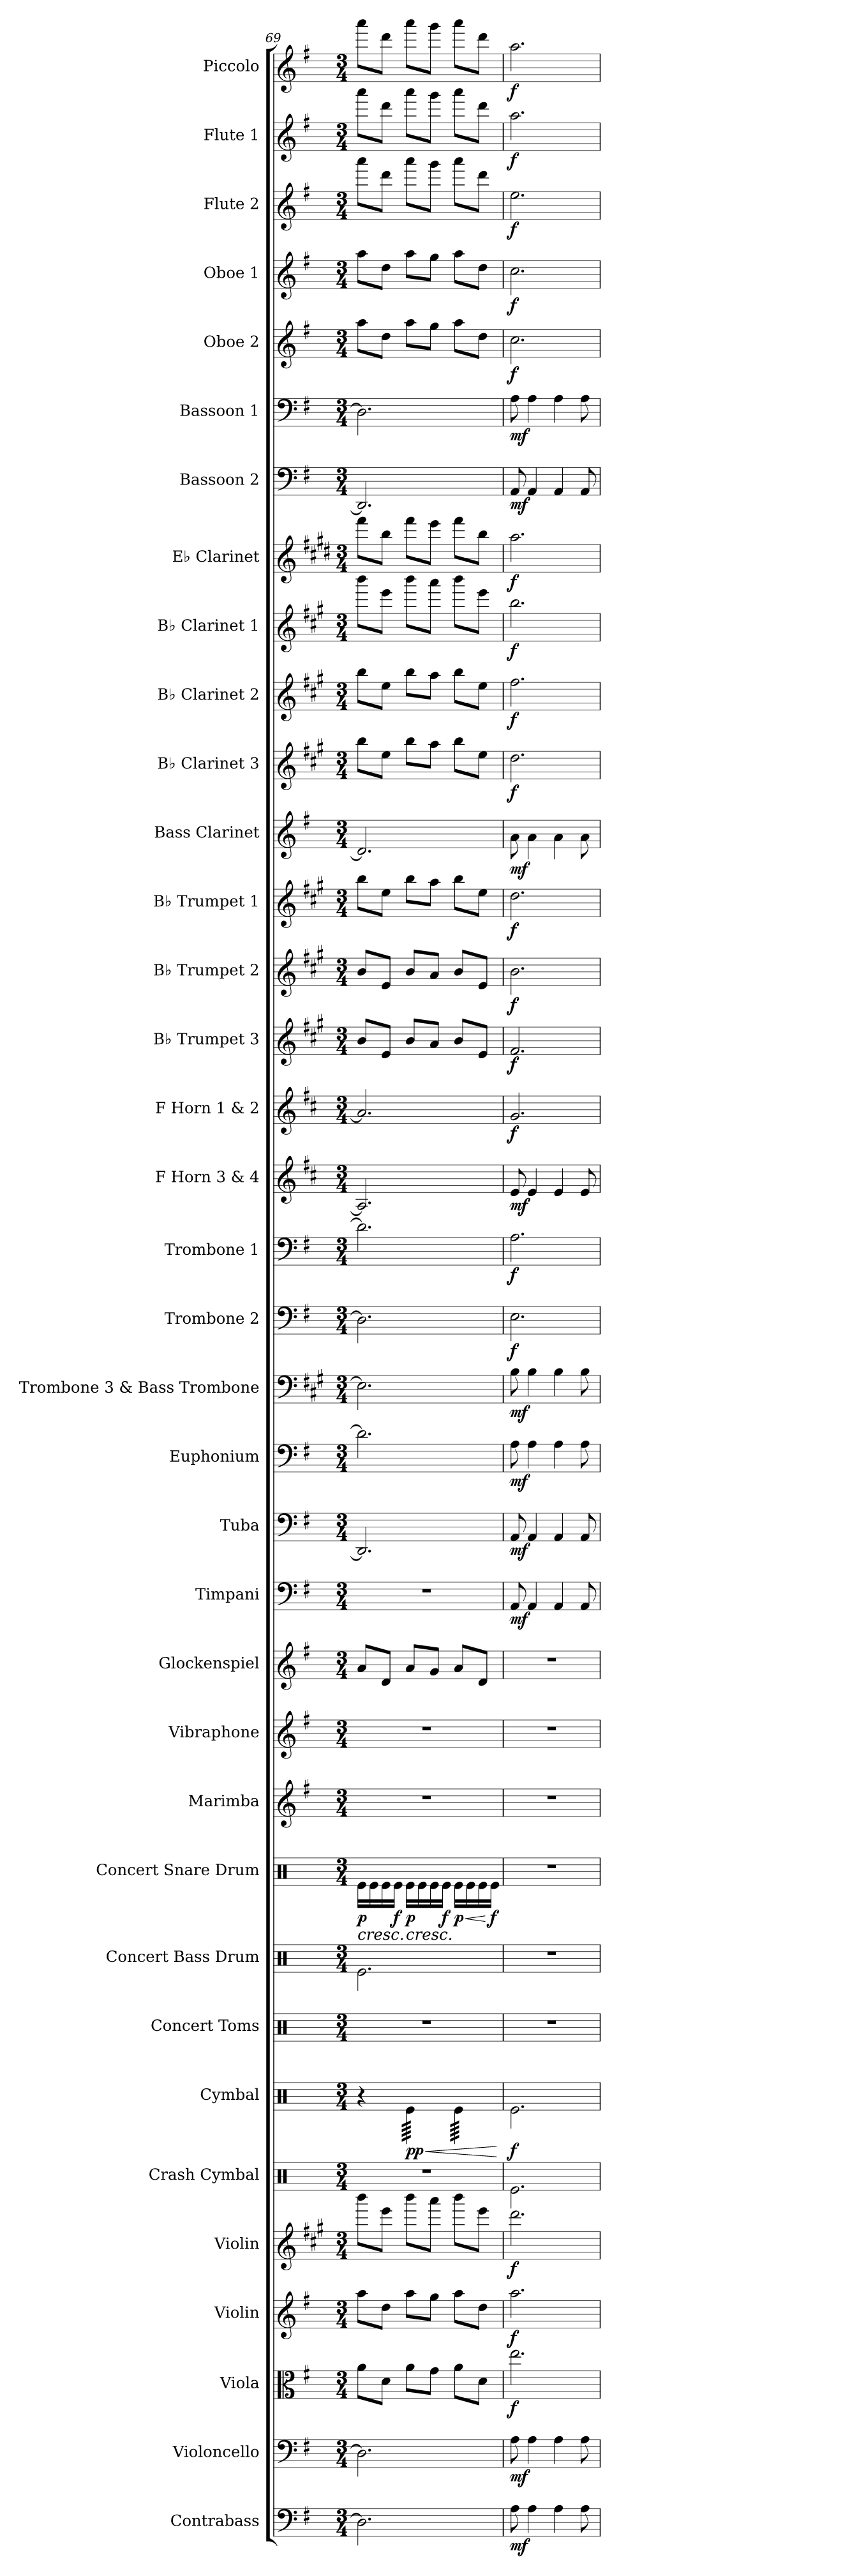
**kern	**dynam	**kern	**dynam	**kern	**dynam	**kern	**dynam	**kern	**dynam	**kern	**kern	**dynam	**kern	**kern	**kern	**dynam	**kern	**kern	**kern	**kern	**dynam	**kern	**dynam	**kern	**dynam	**kern	**dynam	**kern	**dynam	**kern	**dynam	**kern	**dynam	**kern	**dynam	**kern	**dynam	**kern	**dynam	**kern	**dynam	**kern	**dynam	**kern	**dynam	**kern	**dynam	**kern	**dynam	**kern	**dynam	**kern	**dynam	**kern	**dynam	**kern	**dynam	**kern	**dynam	**kern	**dynam	**kern	**dynam	**kern	**dynam
*part36	*part36	*part35	*part35	*part34	*part34	*part33	*part33	*part32	*part32	*part31	*part30	*part30	*part29	*part28	*part27	*part27	*part26	*part25	*part24	*part23	*part23	*part22	*part22	*part21	*part21	*part20	*part20	*part19	*part19	*part18	*part18	*part17	*part17	*part16	*part16	*part15	*part15	*part14	*part14	*part13	*part13	*part12	*part12	*part11	*part11	*part10	*part10	*part9	*part9	*part8	*part8	*part7	*part7	*part6	*part6	*part5	*part5	*part4	*part4	*part3	*part3	*part2	*part2	*part1	*part1
*staff36	*staff36	*staff35	*staff35	*staff34	*staff34	*staff33	*staff33	*staff32	*staff32	*staff31	*staff30	*staff30	*staff29	*staff28	*staff27	*staff27	*staff26	*staff25	*staff24	*staff23	*staff23	*staff22	*staff22	*staff21	*staff21	*staff20	*staff20	*staff19	*staff19	*staff18	*staff18	*staff17	*staff17	*staff16	*staff16	*staff15	*staff15	*staff14	*staff14	*staff13	*staff13	*staff12	*staff12	*staff11	*staff11	*staff10	*staff10	*staff9	*staff9	*staff8	*staff8	*staff7	*staff7	*staff6	*staff6	*staff5	*staff5	*staff4	*staff4	*staff3	*staff3	*staff2	*staff2	*staff1	*staff1
*I"Contrabass	*	*I"Violoncello	*	*I"Viola	*	*I"Violin	*	*I"Violin	*	*I"Crash Cymbal	*I"Cymbal	*	*I"Concert Toms	*I"Concert Bass Drum	*I"Concert Snare Drum	*	*I"Marimba	*I"Vibraphone	*I"Glockenspiel	*I"Timpani	*	*I"Tuba	*	*I"Euphonium	*	*I"Trombone 3 &amp; Bass Trombone	*	*I"Trombone 2	*	*I"Trombone 1	*	*I"F Horn 3 &amp; 4	*	*I"F Horn 1 &amp; 2	*	*I"B♭ Trumpet 3	*	*I"B♭ Trumpet 2	*	*I"B♭ Trumpet 1	*	*I"Bass Clarinet	*	*I"B♭ Clarinet 3	*	*I"B♭ Clarinet 2	*	*I"B♭ Clarinet 1	*	*I"E♭ Clarinet	*	*I"Bassoon 2	*	*I"Bassoon 1	*	*I"Oboe 2	*	*I"Oboe 1	*	*I"Flute 2	*	*I"Flute 1	*	*I"Piccolo	*
*I'Cb.	*	*I'Vc.	*	*I'Vla.	*	*I'Vln.	*	*I'Vln.	*	*I'Cr. Cym.	*I'Cym.	*	*I'C. Toms	*I'Con. BD	*I'Con. Sn.	*	*I'Mrm.	*I'Vib.	*I'Glock.	*I'Timp.	*	*I'Tba.	*	*I'Euph.	*	*I'Tbn. 3 B. Tbn.	*	*I'Tbn. 2	*	*I'Tbn. 1	*	*I'F Hn. 3 4	*	*I'F Hn. 1 2	*	*I'B♭ Tpt. 3	*	*I'B♭ Tpt. 2	*	*I'B♭ Tpt. 1	*	*I'B. Cl.	*	*I'B♭ Cl. 3	*	*I'B♭ Cl. 2	*	*I'B♭ Cl. 1	*	*I'E♭ Cl.	*	*I'Bsn. 2	*	*I'Bsn. 1	*	*I'Ob. 2	*	*I'Ob. 1	*	*I'Fl. 2	*	*I'Fl. 1	*	*I'Picc.	*
*clefF4	*	*clefF4	*	*clefC3	*	*clefG2	*	*clefG2	*	*clefX	*clefX	*	*clefX	*clefX	*clefX	*	*clefG2	*clefG2	*clefG2	*clefF4	*	*clefF4	*	*clefF4	*	*clefF4	*	*clefF4	*	*clefF4	*	*clefG2	*	*clefG2	*	*clefG2	*	*clefG2	*	*clefG2	*	*clefG2	*	*clefG2	*	*clefG2	*	*clefG2	*	*clefG2	*	*clefF4	*	*clefF4	*	*clefG2	*	*clefG2	*	*clefG2	*	*clefG2	*	*clefG2	*
*ITrd7c12	*	*	*	*	*	*	*	*ITrd1c2	*	*	*	*	*	*	*	*	*	*	*ITrd-14c-24	*	*	*	*	*	*	*ITrd1c2	*	*	*	*	*	*ITrd4c7	*	*ITrd4c7	*	*ITrd1c2	*	*ITrd1c2	*	*ITrd1c2	*	*ITrd8c14	*	*ITrd1c2	*	*ITrd1c2	*	*ITrd1c2	*	*ITrd-2c-3	*	*	*	*	*	*	*	*	*	*	*	*	*	*ITrd-7c-12	*
*k[f#]	*	*k[f#]	*	*k[f#]	*	*k[f#]	*	*k[f#]	*	*k[]	*k[]	*	*k[]	*k[]	*k[]	*	*k[f#]	*k[f#]	*k[f#]	*k[f#]	*	*k[f#]	*	*k[f#]	*	*k[f#]	*	*k[f#]	*	*k[f#]	*	*k[f#]	*	*k[f#]	*	*k[f#]	*	*k[f#]	*	*k[f#]	*	*k[f#]	*	*k[f#]	*	*k[f#]	*	*k[f#]	*	*k[f#]	*	*k[f#]	*	*k[f#]	*	*k[f#]	*	*k[f#]	*	*k[f#]	*	*k[f#]	*	*k[f#]	*
*M3/4	*	*M3/4	*	*M3/4	*	*M3/4	*	*M3/4	*	*M3/4	*M3/4	*	*M3/4	*M3/4	*M3/4	*	*M3/4	*M3/4	*M3/4	*M3/4	*	*M3/4	*	*M3/4	*	*M3/4	*	*M3/4	*	*M3/4	*	*M3/4	*	*M3/4	*	*M3/4	*	*M3/4	*	*M3/4	*	*M3/4	*	*M3/4	*	*M3/4	*	*M3/4	*	*M3/4	*	*M3/4	*	*M3/4	*	*M3/4	*	*M3/4	*	*M3/4	*	*M3/4	*	*M3/4	*
=69	=69	=69	=69	=69	=69	=69	=69	=69	=69	=69	=69	=69	=69	=69	=69	=69	=69	=69	=69	=69	=69	=69	=69	=69	=69	=69	=69	=69	=69	=69	=69	=69	=69	=69	=69	=69	=69	=69	=69	=69	=69	=69	=69	=69	=69	=69	=69	=69	=69	=69	=69	=69	=69	=69	=69	=69	=69	=69	=69	=69	=69	=69	=69	=69	=69
!	!	!	!	!	!	!	!	!	!	!	!	!	!	!	!	!LO:HP:b	!	!	!	!	!	!	!	!	!	!	!	!	!	!	!	!	!	!	!	!	!	!	!	!	!	!	!	!	!	!	!	!	!	!	!	!	!	!	!	!	!	!	!	!	!	!	!	!	!
!	!	!	!	!	!	!	!	!	!	!	!	!	!	!	!	!LO:DY:n=1:b	!	!	!	!	!	!	!	!	!	!	!	!	!	!	!	!	!	!	!	!	!	!	!	!	!	!	!	!	!	!	!	!	!	!	!	!	!	!	!	!	!	!	!	!	!	!	!	!	!
2.DD\]	.	2.D\]	.	8a\L	.	8aa\L	.	8aaa\L	.	2.r	4r	.	2.r	2.Re\	16Re\LL	< p	2.r	2.r	8aaa/L	2.r	.	2.DD/]	.	2.d\]	.	2.D\]	.	2.D\]	.	2.d\]	.	2.D/]	.	2.d/]	.	8a/L	.	8a/L	.	8aa\L	.	2.D/]	.	8aa\L	.	8aa\L	.	8aaa\L	.	8aaa\L	.	2.DD/]	.	2.D\]	.	8aa\L	.	8aa\L	.	8aaa\L	.	8aaa\L	.	8aaaa\L	.
.	.	.	.	.	.	.	.	.	.	.	.	.	.	.	16Re\	.	.	.	.	.	.	.	.	.	.	.	.	.	.	.	.	.	.	.	.	.	.	.	.	.	.	.	.	.	.	.	.	.	.	.	.	.	.	.	.	.	.	.	.	.	.	.	.	.	.
.	.	.	.	8d\J	.	8dd\J	.	8ddd\J	.	.	.	.	.	.	16Re\	.	.	.	8ddd/J	.	.	.	.	.	.	.	.	.	.	.	.	.	.	.	.	8d/J	.	8d/J	.	8dd\J	.	.	.	8dd\J	.	8dd\J	.	8ddd\J	.	8ddd\J	.	.	.	.	.	8dd\J	.	8dd\J	.	8ddd\J	.	8ddd\J	.	8dddd\J	.
!	!	!	!	!	!	!	!	!	!	!	!	!	!	!	!	!LO:DY:n=2:b	!	!	!	!	!	!	!	!	!	!	!	!	!	!	!	!	!	!	!	!	!	!	!	!	!	!	!	!	!	!	!	!	!	!	!	!	!	!	!	!	!	!	!	!	!	!	!	!	!
.	.	.	.	.	.	.	.	.	.	.	.	.	.	.	16Re\JJ	f	.	.	.	.	.	.	.	.	.	.	.	.	.	.	.	.	.	.	.	.	.	.	.	.	.	.	.	.	.	.	.	.	.	.	.	.	.	.	.	.	.	.	.	.	.	.	.	.	.
!	!	!	!	!	!	!	!	!	!	!	!	!LO:HP:b	!	!	!	!LO:HP:n=1:b	!	!	!	!	!	!	!	!	!	!	!	!	!	!	!	!	!	!	!	!	!	!	!	!	!	!	!	!	!	!	!	!	!	!	!	!	!	!	!	!	!	!	!	!	!	!	!	!	!
!	!	!	!	!	!	!	!	!	!	!	!	!LO:DY:n=1:b	!	!	!	!LO:DY:n=3:b	!	!	!	!	!	!	!	!	!	!	!	!	!	!	!	!	!	!	!	!	!	!	!	!	!	!	!	!	!	!	!	!	!	!	!	!	!	!	!	!	!	!	!	!	!	!	!	!	!
*	*	*	*	*	*	*	*	*	*	*	*tremolo	*	*	*	*	*	*	*	*	*	*	*	*	*	*	*	*	*	*	*	*	*	*	*	*	*	*	*	*	*	*	*	*	*	*	*	*	*	*	*	*	*	*	*	*	*	*	*	*	*	*	*	*	*	*
.	.	.	.	8a\L	.	8aa\L	.	8aaa\L	.	.	64Re\LLLL	< pp	.	.	16Re\LL	[ < p	.	.	8aaa/L	.	.	.	.	.	.	.	.	.	.	.	.	.	.	.	.	8a/L	.	8a/L	.	8aa\L	.	.	.	8aa\L	.	8aa\L	.	8aaa\L	.	8aaa\L	.	.	.	.	.	8aa\L	.	8aa\L	.	8aaa\L	.	8aaa\L	.	8aaaa\L	.
.	.	.	.	.	.	.	.	.	.	.	64Re\	.	.	.	.	.	.	.	.	.	.	.	.	.	.	.	.	.	.	.	.	.	.	.	.	.	.	.	.	.	.	.	.	.	.	.	.	.	.	.	.	.	.	.	.	.	.	.	.	.	.	.	.	.	.
.	.	.	.	.	.	.	.	.	.	.	64Re\	.	.	.	.	.	.	.	.	.	.	.	.	.	.	.	.	.	.	.	.	.	.	.	.	.	.	.	.	.	.	.	.	.	.	.	.	.	.	.	.	.	.	.	.	.	.	.	.	.	.	.	.	.	.
.	.	.	.	.	.	.	.	.	.	.	64Re\	.	.	.	.	.	.	.	.	.	.	.	.	.	.	.	.	.	.	.	.	.	.	.	.	.	.	.	.	.	.	.	.	.	.	.	.	.	.	.	.	.	.	.	.	.	.	.	.	.	.	.	.	.	.
.	.	.	.	.	.	.	.	.	.	.	64Re\	.	.	.	16Re\	.	.	.	.	.	.	.	.	.	.	.	.	.	.	.	.	.	.	.	.	.	.	.	.	.	.	.	.	.	.	.	.	.	.	.	.	.	.	.	.	.	.	.	.	.	.	.	.	.	.
.	.	.	.	.	.	.	.	.	.	.	64Re\	.	.	.	.	.	.	.	.	.	.	.	.	.	.	.	.	.	.	.	.	.	.	.	.	.	.	.	.	.	.	.	.	.	.	.	.	.	.	.	.	.	.	.	.	.	.	.	.	.	.	.	.	.	.
.	.	.	.	.	.	.	.	.	.	.	64Re\	.	.	.	.	.	.	.	.	.	.	.	.	.	.	.	.	.	.	.	.	.	.	.	.	.	.	.	.	.	.	.	.	.	.	.	.	.	.	.	.	.	.	.	.	.	.	.	.	.	.	.	.	.	.
.	.	.	.	.	.	.	.	.	.	.	64Re\	.	.	.	.	.	.	.	.	.	.	.	.	.	.	.	.	.	.	.	.	.	.	.	.	.	.	.	.	.	.	.	.	.	.	.	.	.	.	.	.	.	.	.	.	.	.	.	.	.	.	.	.	.	.
.	.	.	.	8g\J	.	8gg\J	.	8ggg\J	.	.	64Re\	.	.	.	16Re\	.	.	.	8ggg/J	.	.	.	.	.	.	.	.	.	.	.	.	.	.	.	.	8g/J	.	8g/J	.	8gg\J	.	.	.	8gg\J	.	8gg\J	.	8ggg\J	.	8ggg\J	.	.	.	.	.	8gg\J	.	8gg\J	.	8ggg\J	.	8ggg\J	.	8gggg\J	.
.	.	.	.	.	.	.	.	.	.	.	64Re\	.	.	.	.	.	.	.	.	.	.	.	.	.	.	.	.	.	.	.	.	.	.	.	.	.	.	.	.	.	.	.	.	.	.	.	.	.	.	.	.	.	.	.	.	.	.	.	.	.	.	.	.	.	.
.	.	.	.	.	.	.	.	.	.	.	64Re\	.	.	.	.	.	.	.	.	.	.	.	.	.	.	.	.	.	.	.	.	.	.	.	.	.	.	.	.	.	.	.	.	.	.	.	.	.	.	.	.	.	.	.	.	.	.	.	.	.	.	.	.	.	.
.	.	.	.	.	.	.	.	.	.	.	64Re\	.	.	.	.	.	.	.	.	.	.	.	.	.	.	.	.	.	.	.	.	.	.	.	.	.	.	.	.	.	.	.	.	.	.	.	.	.	.	.	.	.	.	.	.	.	.	.	.	.	.	.	.	.	.
!	!	!	!	!	!	!	!	!	!	!	!	!	!	!	!	!LO:DY:n=4:b	!	!	!	!	!	!	!	!	!	!	!	!	!	!	!	!	!	!	!	!	!	!	!	!	!	!	!	!	!	!	!	!	!	!	!	!	!	!	!	!	!	!	!	!	!	!	!	!	!
.	.	.	.	.	.	.	.	.	.	.	64Re\	.	.	.	16Re\JJ	f	.	.	.	.	.	.	.	.	.	.	.	.	.	.	.	.	.	.	.	.	.	.	.	.	.	.	.	.	.	.	.	.	.	.	.	.	.	.	.	.	.	.	.	.	.	.	.	.	.
.	.	.	.	.	.	.	.	.	.	.	64Re\	.	.	.	.	.	.	.	.	.	.	.	.	.	.	.	.	.	.	.	.	.	.	.	.	.	.	.	.	.	.	.	.	.	.	.	.	.	.	.	.	.	.	.	.	.	.	.	.	.	.	.	.	.	.
.	.	.	.	.	.	.	.	.	.	.	64Re\	.	.	.	.	.	.	.	.	.	.	.	.	.	.	.	.	.	.	.	.	.	.	.	.	.	.	.	.	.	.	.	.	.	.	.	.	.	.	.	.	.	.	.	.	.	.	.	.	.	.	.	.	.	.
.	.	.	.	.	.	.	.	.	.	.	64Re\JJJJ	.	.	.	.	.	.	.	.	.	.	.	.	.	.	.	.	.	.	.	.	.	.	.	.	.	.	.	.	.	.	.	.	.	.	.	.	.	.	.	.	.	.	.	.	.	.	.	.	.	.	.	.	.	.
!	!	!	!	!	!	!	!	!	!	!	!	!	!	!	!	!LO:HP:n=1:b	!	!	!	!	!	!	!	!	!	!	!	!	!	!	!	!	!	!	!	!	!	!	!	!	!	!	!	!	!	!	!	!	!	!	!	!	!	!	!	!	!	!	!	!	!	!	!	!	!
!	!	!	!	!	!	!	!	!	!	!	!	!	!	!	!	!LO:DY:n=5:b	!	!	!	!	!	!	!	!	!	!	!	!	!	!	!	!	!	!	!	!	!	!	!	!	!	!	!	!	!	!	!	!	!	!	!	!	!	!	!	!	!	!	!	!	!	!	!	!	!
.	.	.	.	8a\L	.	8aa\L	.	8aaa\L	.	.	64Re\LLLL	.	.	.	16Re\LL	[ < p	.	.	8aaa/L	.	.	.	.	.	.	.	.	.	.	.	.	.	.	.	.	8a/L	.	8a/L	.	8aa\L	.	.	.	8aa\L	.	8aa\L	.	8aaa\L	.	8aaa\L	.	.	.	.	.	8aa\L	.	8aa\L	.	8aaa\L	.	8aaa\L	.	8aaaa\L	.
.	.	.	.	.	.	.	.	.	.	.	64Re\	.	.	.	.	.	.	.	.	.	.	.	.	.	.	.	.	.	.	.	.	.	.	.	.	.	.	.	.	.	.	.	.	.	.	.	.	.	.	.	.	.	.	.	.	.	.	.	.	.	.	.	.	.	.
.	.	.	.	.	.	.	.	.	.	.	64Re\	.	.	.	.	.	.	.	.	.	.	.	.	.	.	.	.	.	.	.	.	.	.	.	.	.	.	.	.	.	.	.	.	.	.	.	.	.	.	.	.	.	.	.	.	.	.	.	.	.	.	.	.	.	.
.	.	.	.	.	.	.	.	.	.	.	64Re\	.	.	.	.	.	.	.	.	.	.	.	.	.	.	.	.	.	.	.	.	.	.	.	.	.	.	.	.	.	.	.	.	.	.	.	.	.	.	.	.	.	.	.	.	.	.	.	.	.	.	.	.	.	.
.	.	.	.	.	.	.	.	.	.	.	64Re\	.	.	.	16Re\	.	.	.	.	.	.	.	.	.	.	.	.	.	.	.	.	.	.	.	.	.	.	.	.	.	.	.	.	.	.	.	.	.	.	.	.	.	.	.	.	.	.	.	.	.	.	.	.	.	.
.	.	.	.	.	.	.	.	.	.	.	64Re\	.	.	.	.	.	.	.	.	.	.	.	.	.	.	.	.	.	.	.	.	.	.	.	.	.	.	.	.	.	.	.	.	.	.	.	.	.	.	.	.	.	.	.	.	.	.	.	.	.	.	.	.	.	.
.	.	.	.	.	.	.	.	.	.	.	64Re\	.	.	.	.	.	.	.	.	.	.	.	.	.	.	.	.	.	.	.	.	.	.	.	.	.	.	.	.	.	.	.	.	.	.	.	.	.	.	.	.	.	.	.	.	.	.	.	.	.	.	.	.	.	.
.	.	.	.	.	.	.	.	.	.	.	64Re\	.	.	.	.	.	.	.	.	.	.	.	.	.	.	.	.	.	.	.	.	.	.	.	.	.	.	.	.	.	.	.	.	.	.	.	.	.	.	.	.	.	.	.	.	.	.	.	.	.	.	.	.	.	.
.	.	.	.	8d\J	.	8dd\J	.	8ddd\J	.	.	64Re\	.	.	.	16Re\	.	.	.	8ddd/J	.	.	.	.	.	.	.	.	.	.	.	.	.	.	.	.	8d/J	.	8d/J	.	8dd\J	.	.	.	8dd\J	.	8dd\J	.	8ddd\J	.	8ddd\J	.	.	.	.	.	8dd\J	.	8dd\J	.	8ddd\J	.	8ddd\J	.	8dddd\J	.
.	.	.	.	.	.	.	.	.	.	.	64Re\	.	.	.	.	.	.	.	.	.	.	.	.	.	.	.	.	.	.	.	.	.	.	.	.	.	.	.	.	.	.	.	.	.	.	.	.	.	.	.	.	.	.	.	.	.	.	.	.	.	.	.	.	.	.
.	.	.	.	.	.	.	.	.	.	.	64Re\	.	.	.	.	.	.	.	.	.	.	.	.	.	.	.	.	.	.	.	.	.	.	.	.	.	.	.	.	.	.	.	.	.	.	.	.	.	.	.	.	.	.	.	.	.	.	.	.	.	.	.	.	.	.
.	.	.	.	.	.	.	.	.	.	.	64Re\	.	.	.	.	.	.	.	.	.	.	.	.	.	.	.	.	.	.	.	.	.	.	.	.	.	.	.	.	.	.	.	.	.	.	.	.	.	.	.	.	.	.	.	.	.	.	.	.	.	.	.	.	.	.
!	!	!	!	!	!	!	!	!	!	!	!	!	!	!	!	!LO:DY:n=6:b	!	!	!	!	!	!	!	!	!	!	!	!	!	!	!	!	!	!	!	!	!	!	!	!	!	!	!	!	!	!	!	!	!	!	!	!	!	!	!	!	!	!	!	!	!	!	!	!	!
.	.	.	.	.	.	.	.	.	.	.	64Re\	.	.	.	16Re\JJ	[ f	.	.	.	.	.	.	.	.	.	.	.	.	.	.	.	.	.	.	.	.	.	.	.	.	.	.	.	.	.	.	.	.	.	.	.	.	.	.	.	.	.	.	.	.	.	.	.	.	.
.	.	.	.	.	.	.	.	.	.	.	64Re\	.	.	.	.	.	.	.	.	.	.	.	.	.	.	.	.	.	.	.	.	.	.	.	.	.	.	.	.	.	.	.	.	.	.	.	.	.	.	.	.	.	.	.	.	.	.	.	.	.	.	.	.	.	.
.	.	.	.	.	.	.	.	.	.	.	64Re\	.	.	.	.	.	.	.	.	.	.	.	.	.	.	.	.	.	.	.	.	.	.	.	.	.	.	.	.	.	.	.	.	.	.	.	.	.	.	.	.	.	.	.	.	.	.	.	.	.	.	.	.	.	.
.	.	.	.	.	.	.	.	.	.	.	64Re\JJJJ	.	.	.	.	.	.	.	.	.	.	.	.	.	.	.	.	.	.	.	.	.	.	.	.	.	.	.	.	.	.	.	.	.	.	.	.	.	.	.	.	.	.	.	.	.	.	.	.	.	.	.	.	.	.
*	*	*	*	*	*	*	*	*	*	*	*Xtremolo	*	*	*	*	*	*	*	*	*	*	*	*	*	*	*	*	*	*	*	*	*	*	*	*	*	*	*	*	*	*	*	*	*	*	*	*	*	*	*	*	*	*	*	*	*	*	*	*	*	*	*	*	*	*
.	.	.	.	.	.	.	.	.	.	.	.	[	.	.	.	.	.	.	.	.	.	.	.	.	.	.	.	.	.	.	.	.	.	.	.	.	.	.	.	.	.	.	.	.	.	.	.	.	.	.	.	.	.	.	.	.	.	.	.	.	.	.	.	.	.
=70	=70	=70	=70	=70	=70	=70	=70	=70	=70	=70	=70	=70	=70	=70	=70	=70	=70	=70	=70	=70	=70	=70	=70	=70	=70	=70	=70	=70	=70	=70	=70	=70	=70	=70	=70	=70	=70	=70	=70	=70	=70	=70	=70	=70	=70	=70	=70	=70	=70	=70	=70	=70	=70	=70	=70	=70	=70	=70	=70	=70	=70	=70	=70	=70	=70
!	!LO:DY:b	!	!LO:DY:b	!	!LO:DY:b	!	!LO:DY:b	!	!LO:DY:b	!	!	!LO:DY:b	!	!	!	!	!	!	!	!	!LO:DY:b	!	!LO:DY:b	!	!LO:DY:b	!	!LO:DY:b	!	!LO:DY:b	!	!LO:DY:b	!	!LO:DY:b	!	!LO:DY:b	!	!LO:DY:b	!	!LO:DY:b	!	!LO:DY:b	!	!LO:DY:b	!	!LO:DY:b	!	!LO:DY:b	!	!LO:DY:b	!	!LO:DY:b	!	!LO:DY:b	!	!LO:DY:b	!	!LO:DY:b	!	!LO:DY:b	!	!LO:DY:b	!	!LO:DY:b	!	!LO:DY:b
8AA\	mf	8A\	mf	2.ee\	f	2.aa\	f	2.ccc\	f	2.Re\	2.Re\	f	2.r	2.r	2.r	.	2.r	2.r	2.r	8AA/	mf	8AA/	mf	8A\	mf	8A\	mf	2.E\	f	2.A\	f	8A/	mf	2.c/	f	2.e/	f	2.a\	f	2.cc\	f	8A\	mf	2.cc\	f	2.ee\	f	2.aa\	f	2.ccc\	f	8AA/	mf	8A\	mf	2.cc\	f	2.cc\	f	2.ee\	f	2.aa\	f	2.aaa\	f
4AA\	.	4A\	.	.	.	.	.	.	.	.	.	.	.	.	.	.	.	.	.	4AA/	.	4AA/	.	4A\	.	4A\	.	.	.	.	.	4A/	.	.	.	.	.	.	.	.	.	4A\	.	.	.	.	.	.	.	.	.	4AA/	.	4A\	.	.	.	.	.	.	.	.	.	.	.
4AA\	.	4A\	.	.	.	.	.	.	.	.	.	.	.	.	.	.	.	.	.	4AA/	.	4AA/	.	4A\	.	4A\	.	.	.	.	.	4A/	.	.	.	.	.	.	.	.	.	4A\	.	.	.	.	.	.	.	.	.	4AA/	.	4A\	.	.	.	.	.	.	.	.	.	.	.
8AA\	.	8A\	.	.	.	.	.	.	.	.	.	.	.	.	.	.	.	.	.	8AA/	.	8AA/	.	8A\	.	8A\	.	.	.	.	.	8A/	.	.	.	.	.	.	.	.	.	8A\	.	.	.	.	.	.	.	.	.	8AA/	.	8A\	.	.	.	.	.	.	.	.	.	.	.
=	=	=	=	=	=	=	=	=	=	=	=	=	=	=	=	=	=	=	=	=	=	=	=	=	=	=	=	=	=	=	=	=	=	=	=	=	=	=	=	=	=	=	=	=	=	=	=	=	=	=	=	=	=	=	=	=	=	=	=	=	=	=	=	=	=
*-	*-	*-	*-	*-	*-	*-	*-	*-	*-	*-	*-	*-	*-	*-	*-	*-	*-	*-	*-	*-	*-	*-	*-	*-	*-	*-	*-	*-	*-	*-	*-	*-	*-	*-	*-	*-	*-	*-	*-	*-	*-	*-	*-	*-	*-	*-	*-	*-	*-	*-	*-	*-	*-	*-	*-	*-	*-	*-	*-	*-	*-	*-	*-	*-	*-
